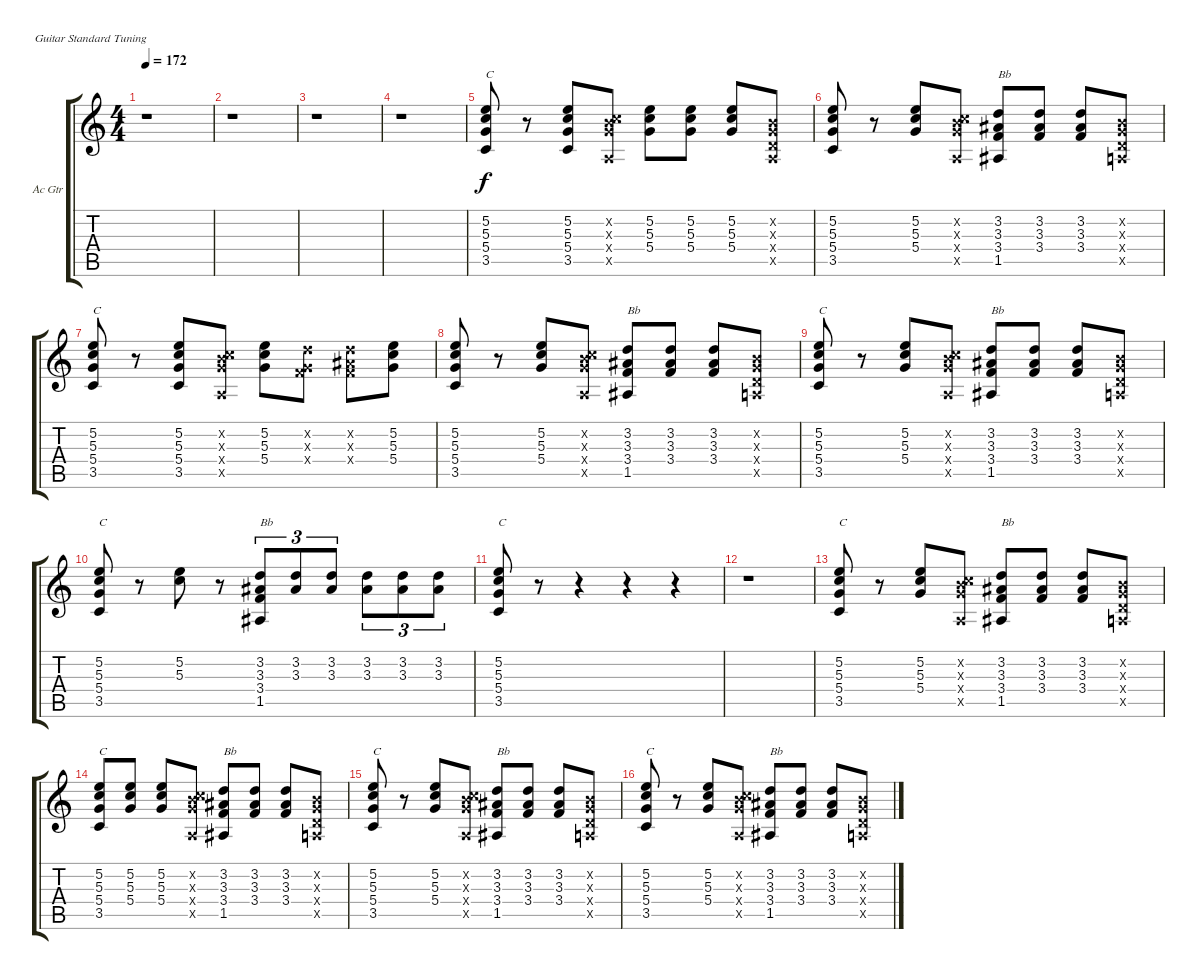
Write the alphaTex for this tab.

\defaultSystemsLayout 4
\bracketExtendMode groupsimilarinstruments
\firstSystemTrackNameOrientation horizontal
\otherSystemsTrackNameOrientation horizontal
\track ("Acoustic Guitar" "Ac Gtr") {instrument acousticguitarsteel}
\staff {score tabs}
\tuning (E4 B3 G3 D3 A2 E2)
\ts (4 4)
\tempo 172
\clef g2
\scale
0.485477
\ks c
r.1{dy f instrument acousticguitarsteel} |
\scale
0.257261 r.1 |
\scale
0.257261 r.1 |
\scale
0.333333 r.1 |
\scale
0.333333 (3.5 5.4 5.3 5.2).8{txt "C"} r.8 (5.2 5.3 5.4 3.5).8 (0.2{x} 5.3{x} 5.4{x} 0.5{x}).8 (5.4 5.3 5.2).8 (5.4 5.3 5.2).8 (5.4 5.3 5.2).8 (0.5{x} 0.2{x} 0.3{x} 0.4{x}).8 |
\scale
0.333333 (3.5 5.4 5.3 5.2).8 r.8 (5.2 5.3 5.4).8 (0.2{x} 5.3{x} 5.4{x} 0.5{x}).8 (1.5 3.4 3.3 3.2).8{txt "Bb"} (3.4 3.3 3.2).8 (3.4 3.3 3.2).8 (0.5{x} 0.2{x} 0.3{x} 0.4{x}).8 |
\scale
0.333333 (3.5 5.4 5.3 5.2).8{txt "C"} r.8 (5.2 5.3 5.4 3.5).8 (0.2{x} 5.3{x} 5.4{x} 0.5{x}).8 (5.4 5.3 5.2).8 (3.4{x} 3.2{x} 0.3{x}).8 (3.4{x} 3.3{x} 3.2{x}).8 (5.2 5.3 5.4).8 |
\scale
0.333333 (3.5 5.4 5.3 5.2).8 r.8 (5.2 5.3 5.4).8 (0.2{x} 5.3{x} 5.4{x} 0.5{x}).8 (1.5 3.4 3.3 3.2).8{txt "Bb"} (3.4 3.3 3.2).8 (3.4 3.3 3.2).8 (0.5{x} 0.2{x} 0.3{x} 0.4{x}).8 |
\scale
0.333333 (3.5 5.4 5.3 5.2).8{txt "C"} r.8 (5.2 5.3 5.4).8 (0.2{x} 5.3{x} 5.4{x} 0.5{x}).8 (1.5 3.4 3.3 3.2).8{txt "Bb"} (3.4 3.3 3.2).8 (3.4 3.3 3.2).8 (0.5{x} 0.2{x} 0.3{x} 0.4{x}).8 |
\scale
0.333333 (3.5 5.4 5.3 5.2).8{txt "C"} r.8 (5.3 5.2).8 r.8 (3.3 3.2 3.4 1.5).8{tu (3 2) txt "Bb"} (3.2 3.3).8{tu (3 2)} (3.2 3.3).8{tu (3 2)} (3.3 3.2).8{tu (3 2)} (3.2 3.3).8{tu (3 2)} (3.3 3.2).8{tu (3 2)} |
\scale
0.333333 (3.5 5.4 5.3 5.2).8{txt "C"} r.8 r.4 r.4 r.4 |
\scale
0.333333 r.1 |
\scale
0.333333 (3.5 5.4 5.3 5.2).8{txt "C"} r.8 (5.2 5.3 5.4).8 (0.2{x} 5.3{x} 5.4{x} 0.5{x}).8 (3.4 3.3 3.2 1.5).8{txt "Bb"} (3.4 3.3 3.2).8 (3.4 3.3 3.2).8 (0.5{x} 0.2{x} 0.3{x} 0.4{x}).8 |
\scale
0.333333 (3.5 5.4 5.3 5.2).8{txt "C"} (5.4 5.3 5.2).8 (5.2 5.3 5.4).8 (0.2{x} 5.3{x} 5.4{x} 0.5{x}).8 (1.5 3.4 3.3 3.2).8{txt "Bb"} (3.4 3.3 3.2).8 (3.4 3.3 3.2).8 (0.5{x} 0.2{x} 0.3{x} 0.4{x}).8 |
\scale
0.333333 (3.5 5.4 5.3 5.2).8{txt "C"} r.8 (5.2 5.3 5.4).8 (0.2{x} 5.3{x} 5.4{x} 0.5{x}).8 (1.5 3.4 3.3 3.2).8{txt "Bb"} (3.4 3.3 3.2).8 (3.4 3.3 3.2).8 (0.5{x} 0.2{x} 0.3{x} 0.4{x}).8 |
\scale
0.333333 (3.5 5.4 5.3 5.2).8{txt "C"} r.8 (5.2 5.3 5.4).8 (0.2{x} 5.3{x} 5.4{x} 0.5{x}).8 (1.5 3.4 3.3 3.2).8{txt "Bb"} (3.4 3.3 3.2).8 (3.4 3.3 3.2).8 (0.5{x} 0.2{x} 0.3{x} 0.4{x}).8
